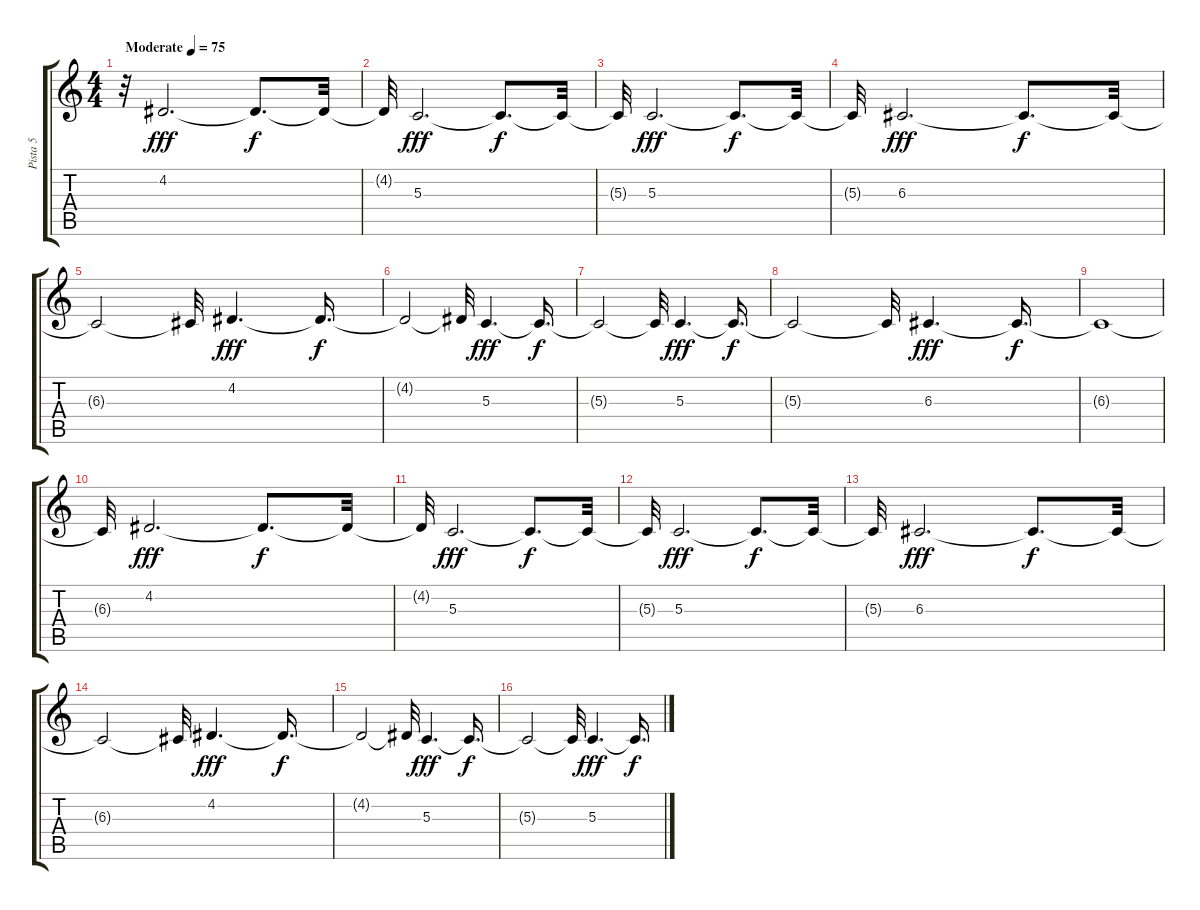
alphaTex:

\track ("Pista 5" "Pista 5") {instrument stringensemble2}
\staff {score tabs}
\tuning (E4 B3 G3 D3 A2 E2) {hide}
\ts (4 4)
\tempo (75 "Moderate")
\clef g2
\ks c
r.32{dy fff instrument stringensemble2} 4.2.2{d} 4.2{t}.8{d dy f} 4.2{t}.32 |
4.2{t}.32 5.3.2{d dy fff} 5.3{t}.8{d dy f} 5.3{t}.32 |
5.3{t}.32 5.3.2{d dy fff} 5.3{t}.8{d dy f} 5.3{t}.32 |
5.3{t}.32 6.3.2{d dy fff} 6.3{t}.8{d dy f} 6.3{t}.32 |
6.3{t}.2 6.3{t}.32 4.2.4{d dy fff} 4.2{t}.16{d dy f} |
4.2{t}.2 4.2{t}.32 5.3.4{d dy fff} 5.3{t}.16{d dy f} |
5.3{t}.2 5.3{t}.32 5.3.4{d dy fff} 5.3{t}.16{d dy f} |
5.3{t}.2 5.3{t}.32 6.3.4{d dy fff} 6.3{t}.16{d dy f} |
6.3{t}.1 |
6.3{t}.32 4.2.2{d dy fff} 4.2{t}.8{d dy f} 4.2{t}.32 |
4.2{t}.32 5.3.2{d dy fff} 5.3{t}.8{d dy f} 5.3{t}.32 |
5.3{t}.32 5.3.2{d dy fff} 5.3{t}.8{d dy f} 5.3{t}.32 |
5.3{t}.32 6.3.2{d dy fff} 6.3{t}.8{d dy f} 6.3{t}.32 |
6.3{t}.2 6.3{t}.32 4.2.4{d dy fff} 4.2{t}.16{d dy f} |
4.2{t}.2 4.2{t}.32 5.3.4{d dy fff volume 9} 5.3{t}.16{d dy f} |
5.3{t}.2 5.3{t}.32 5.3.4{d dy fff volume 6} 5.3{t}.16{d dy f}
